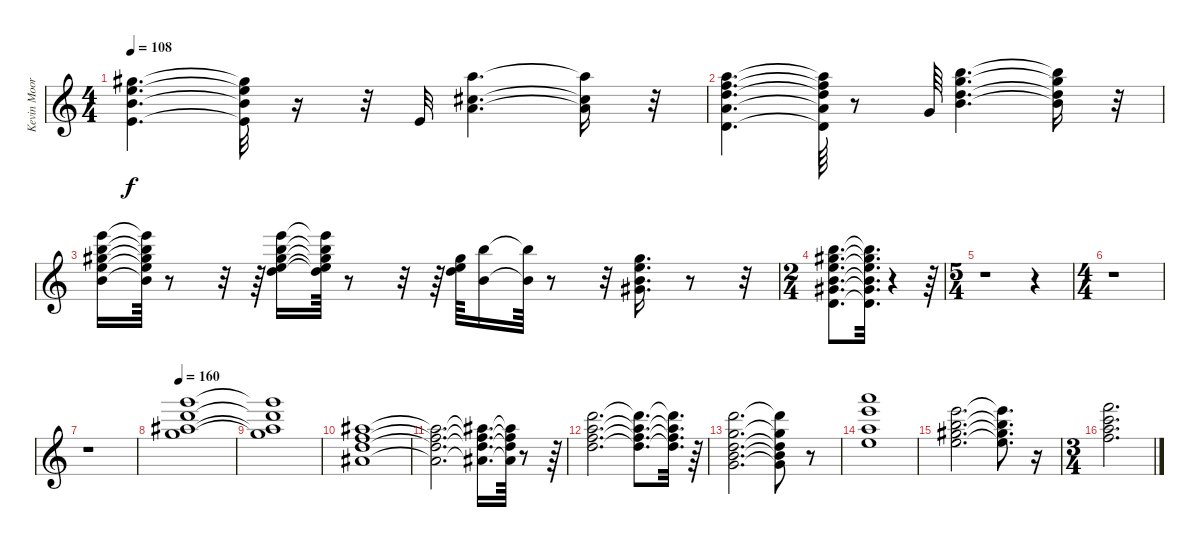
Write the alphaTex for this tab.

\track ("Kevin Moore (Keyboard)" "Kevin Moor") {instrument drawbarorgan}
\staff {score}
\tuning (E5 B4 G4 D4 A3 D3) {hide}
\ts (4 4)
\tempo 108
\clef g2
\ks c
(9.2 9.3 9.4 7.5).4{d dy f} (9.2{t} 9.3{t} 9.4{t} 7.5{t}).32 r.16 r.32 7.5.32 (5.1 6.3 7.4).4{d} (5.1{t} 6.3{t} 7.4{t}).16 r.32 |
(5.1 6.2 7.3 7.4 5.5).4{d} (5.1{t} 6.2{t} 7.3{t} 7.4{t} 5.5{t}).64 r.8 5.4.64 (7.1 8.2 7.3 9.4).4{d} (7.1{t} 8.2{t} 7.3{t} 9.4{t}).16 r.32 |
(12.1 12.2 13.3 14.4 14.5).16 (12.1{t} 12.2{t} 13.3{t} 14.4{t} 14.5{t}).64 r.8 r.32 r.64 (0.1 17.2 16.3 18.4 17.5).16 (0.1{t} 17.2{t} 16.3{t} 18.4{t} 17.5{t}).64 r.8 r.32 r.64 (0.1 18.4 17.5).64 (0.2 16.3).16 (0.2{t} 16.3{t}).64 r.8 r.32 (4.1 5.2 4.3 6.4).16{d} r.8 r.32 |
\ts (2 4)
(0.1 12.2 13.3 9.4 11.5 12.6).8{d} (0.1{t} 12.2{t} 13.3{t} 9.4{t} 11.5{t} 12.6{t}).32{d} r.4 r.64 |
\ts (5 4)
r.1 r.4 |
\ts (4 4)
r.1 |
r.1 |
\tempo 160
(15.1 15.2 15.3 17.4).1 |
(15.1{t} 15.2{t} 15.3{t} 17.4{t}).1 |
(15.3 15.4 17.5 20.6).1 |
(15.3{t} 15.4{t} 17.5{t} 20.6{t}).2{d} (15.3{t} 15.4{t} 17.5{t} 20.6{t}).16{d} (15.3{t} 15.4{t} 17.5{t} 20.6{t}).64 r.8 r.64 |
(10.1 10.2 10.3 12.4).2{d} (10.1{t} 10.2{t} 10.3{t} 12.4{t}).8{d} (10.1{t} 10.2{t} 10.3{t} 12.4{t}).32{d} r.64 |
(10.1 0.2 12.3 12.4 10.5).2{d} (10.1{t} 0.2{t} 12.3{t} 12.4{t} 10.5{t}).8 r.8 |
(17.1 17.2 14.3 14.4).1 |
(12.1 12.2 13.3 14.4).2{d} (12.1{t} 12.2{t} 13.3{t} 14.4{t}).8{d} r.16 |
\ts (3 4)
(13.1 13.2 14.3 15.4).2{d}
